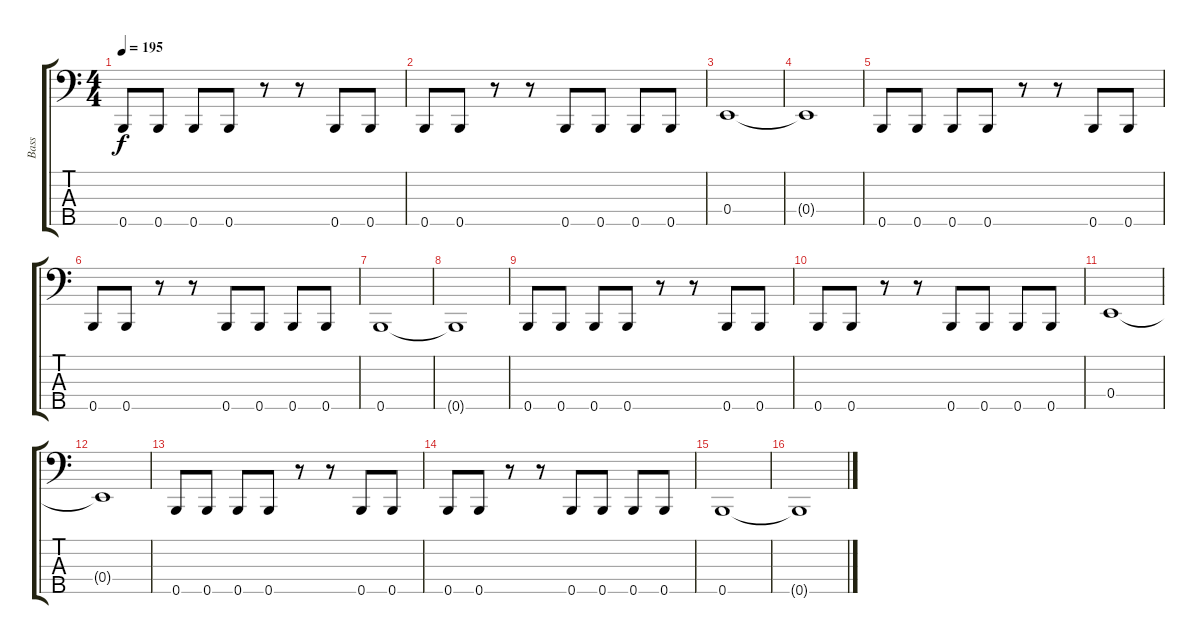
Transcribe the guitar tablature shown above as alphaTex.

\track ("Bass" "Bass") {instrument electricbassfinger}
\staff {score tabs}
\tuning (G2 D2 A1 E1 B0) {hide}
\ts (4 4)
\tempo 195
\clef f4
\ks c
0.5.8{dy f} 0.5.8 0.5.8 0.5.8 r.8 r.8 0.5.8 0.5.8 |
0.5.8 0.5.8 r.8 r.8 0.5.8 0.5.8 0.5.8 0.5.8 |
0.4.1 |
0.4{t}.1 |
0.5.8 0.5.8 0.5.8 0.5.8 r.8 r.8 0.5.8 0.5.8 |
0.5.8 0.5.8 r.8 r.8 0.5.8 0.5.8 0.5.8 0.5.8 |
0.5.1 |
0.5{t}.1 |
0.5.8 0.5.8 0.5.8 0.5.8 r.8 r.8 0.5.8 0.5.8 |
0.5.8 0.5.8 r.8 r.8 0.5.8 0.5.8 0.5.8 0.5.8 |
0.4.1 |
0.4{t}.1 |
0.5.8 0.5.8 0.5.8 0.5.8 r.8 r.8 0.5.8 0.5.8 |
0.5.8 0.5.8 r.8 r.8 0.5.8 0.5.8 0.5.8 0.5.8 |
0.5.1 |
0.5{t}.1
